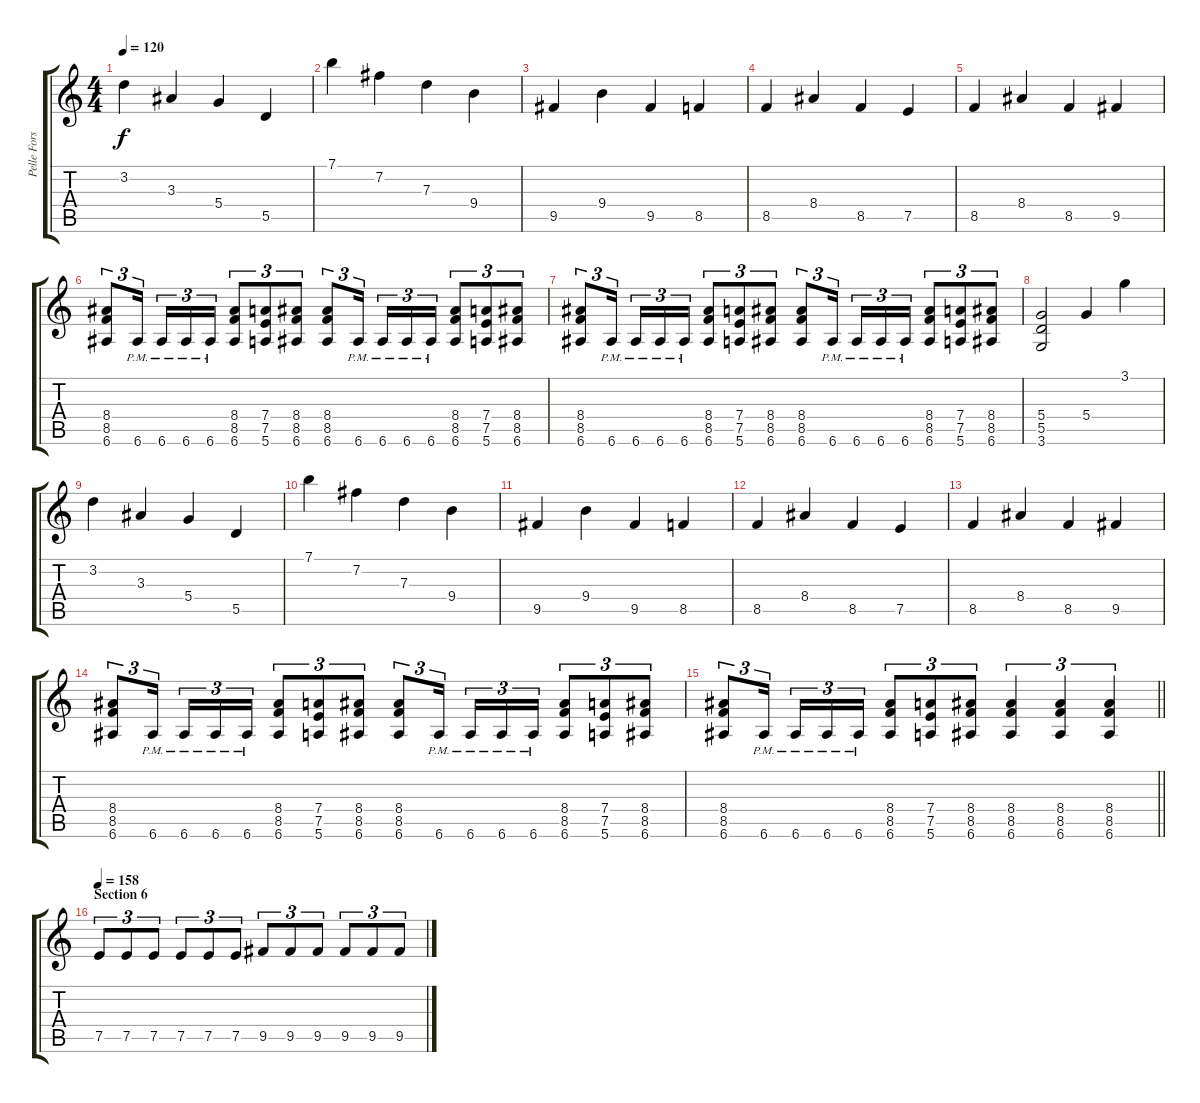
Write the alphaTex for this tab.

\track ("Pelle Forsberg" "Pelle Fors") {instrument distortionguitar}
\staff {score tabs}
\tuning (E4 B3 G3 D3 A2 E2) {hide}
\ts (4 4)
\tempo 120
\clef g2
\ks c
3.2.4{dy f} 3.3.4 5.4.4 5.5.4 |
7.1.4 7.2.4 7.3.4 9.4.4 |
9.5.4 9.4.4 9.5.4 8.5.4 |
8.5.4 8.4.4 8.5.4 7.5.4 |
8.5.4 8.4.4 8.5.4 9.5.4 |
(8.4 8.5 6.6).8{tu (3 2)} 6.6{pm}.16{tu (3 2) beam splitsecondary} 6.6{pm}.16{tu (3 2)} 6.6{pm}.16{tu (3 2)} 6.6{pm}.16{tu (3 2)} (8.4 8.5 6.6).8{tu (3 2)} (7.4 7.5 5.6).8{tu (3 2)} (8.4 8.5 6.6).8{tu (3 2)} (8.4 8.5 6.6).8{tu (3 2)} 6.6{pm}.16{tu (3 2) beam splitsecondary} 6.6{pm}.16{tu (3 2)} 6.6{pm}.16{tu (3 2)} 6.6{pm}.16{tu (3 2)} (8.4 8.5 6.6).8{tu (3 2)} (7.4 7.5 5.6).8{tu (3 2)} (8.4 8.5 6.6).8{tu (3 2)} |
(8.4 8.5 6.6).8{tu (3 2)} 6.6{pm}.16{tu (3 2) beam splitsecondary} 6.6{pm}.16{tu (3 2)} 6.6{pm}.16{tu (3 2)} 6.6{pm}.16{tu (3 2)} (8.4 8.5 6.6).8{tu (3 2)} (7.4 7.5 5.6).8{tu (3 2)} (8.4 8.5 6.6).8{tu (3 2)} (8.4 8.5 6.6).8{tu (3 2)} 6.6{pm}.16{tu (3 2) beam splitsecondary} 6.6{pm}.16{tu (3 2)} 6.6{pm}.16{tu (3 2)} 6.6{pm}.16{tu (3 2)} (8.4 8.5 6.6).8{tu (3 2)} (7.4 7.5 5.6).8{tu (3 2)} (8.4 8.5 6.6).8{tu (3 2)} |
(5.4 5.5 3.6).2 5.4.4 3.1.4 |
3.2.4 3.3.4 5.4.4 5.5.4 |
7.1.4 7.2.4 7.3.4 9.4.4 |
9.5.4 9.4.4 9.5.4 8.5.4 |
8.5.4 8.4.4 8.5.4 7.5.4 |
8.5.4 8.4.4 8.5.4 9.5.4 |
(8.4 8.5 6.6).8{tu (3 2)} 6.6{pm}.16{tu (3 2) beam splitsecondary} 6.6{pm}.16{tu (3 2)} 6.6{pm}.16{tu (3 2)} 6.6{pm}.16{tu (3 2)} (8.4 8.5 6.6).8{tu (3 2)} (7.4 7.5 5.6).8{tu (3 2)} (8.4 8.5 6.6).8{tu (3 2)} (8.4 8.5 6.6).8{tu (3 2)} 6.6{pm}.16{tu (3 2) beam splitsecondary} 6.6{pm}.16{tu (3 2)} 6.6{pm}.16{tu (3 2)} 6.6{pm}.16{tu (3 2)} (8.4 8.5 6.6).8{tu (3 2)} (7.4 7.5 5.6).8{tu (3 2)} (8.4 8.5 6.6).8{tu (3 2)} |
\barLineRight lightlight
(8.4 8.5 6.6).8{tu (3 2)} 6.6{pm}.16{tu (3 2) beam splitsecondary} 6.6{pm}.16{tu (3 2)} 6.6{pm}.16{tu (3 2)} 6.6{pm}.16{tu (3 2)} (8.4 8.5 6.6).8{tu (3 2)} (7.4 7.5 5.6).8{tu (3 2)} (8.4 8.5 6.6).8{tu (3 2)} (8.4 8.5 6.6).4{tu (3 2)} (8.4 8.5 6.6).4{tu (3 2)} (8.4 8.5 6.6).4{tu (3 2)} |
\section ("" "Section 6")
\tempo 158
7.5.8{tu (3 2)} 7.5.8{tu (3 2)} 7.5.8{tu (3 2)} 7.5.8{tu (3 2)} 7.5.8{tu (3 2)} 7.5.8{tu (3 2)} 9.5.8{tu (3 2)} 9.5.8{tu (3 2)} 9.5.8{tu (3 2)} 9.5.8{tu (3 2)} 9.5.8{tu (3 2)} 9.5.8{tu (3 2)}
